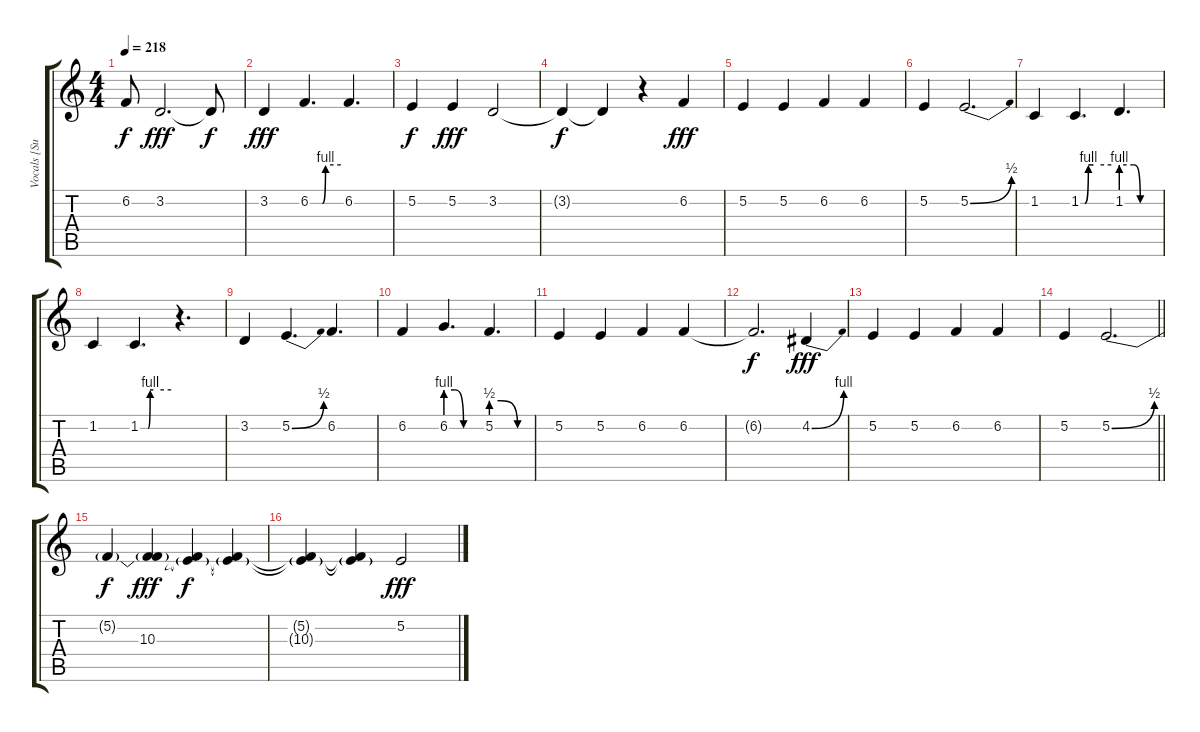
\track ("Vocals [Sully Erna]" "Vocals [Su") {instrument violin}
\staff {score tabs}
\tuning (E4 B3 G3 D3 A2 E2) {hide}
\ts (4 4)
\tempo 218
\clef g2
\ks c
6.2.8{dy f} 3.2.2{d dy fff} 3.2{t}.8{dy f} |
3.2.4{dy fff} 6.2{be (custom 0 0 24 0 30 4 60 4)}.4{d} 6.2.4{d} |
5.2.4{dy f} 5.2.4{dy fff} 3.2.2 |
3.2{t}.4{dy f} 3.2{t}.4 r.4 6.2.4{dy fff} |
5.2.4 5.2.4 6.2.4 6.2.4 |
5.2.4 5.2{be (bend 0 0 60 2)}.2{d} |
1.2.4 1.2{be (custom 0 0 8 0 15 4 25 4 60 4)}.4{d} 1.2{be (custom 0 4 20 4 30 0 60 0)}.4{d} |
1.2.4 1.2{be (custom 0 0 15 0 19 4 25 4 60 4)}.4{d} r.4{d} |
3.2.4 5.2{be (bend 0 0 60 2)}.4{d} 6.2.4{d} |
6.2.4 6.2{be (custom 0 4 15 4 30 0 60 0)}.4{d} 5.2{be (custom 0 2 15 2 40 0 60 0)}.4{d} |
5.2.4 5.2.4 6.2.4 6.2.4 |
6.2{t}.2{d dy f} 4.2{be (bend 0 0 60 4)}.4{dy fff} |
5.2.4 5.2.4 6.2.4 6.2.4 |
\barLineRight lightlight
5.2.4 5.2{be (bend 0 0 60 2)}.2{d} |
5.2{t}.4{dy f} (5.2{t} 10.3).4{dy fff} (5.2{t} 10.3{t}).4{dy f} (5.2{t} 10.3{t}).4 |
(5.2{t} 10.3{t}).4 (5.2{t} 10.3{t}).4 5.2.2{dy fff}
